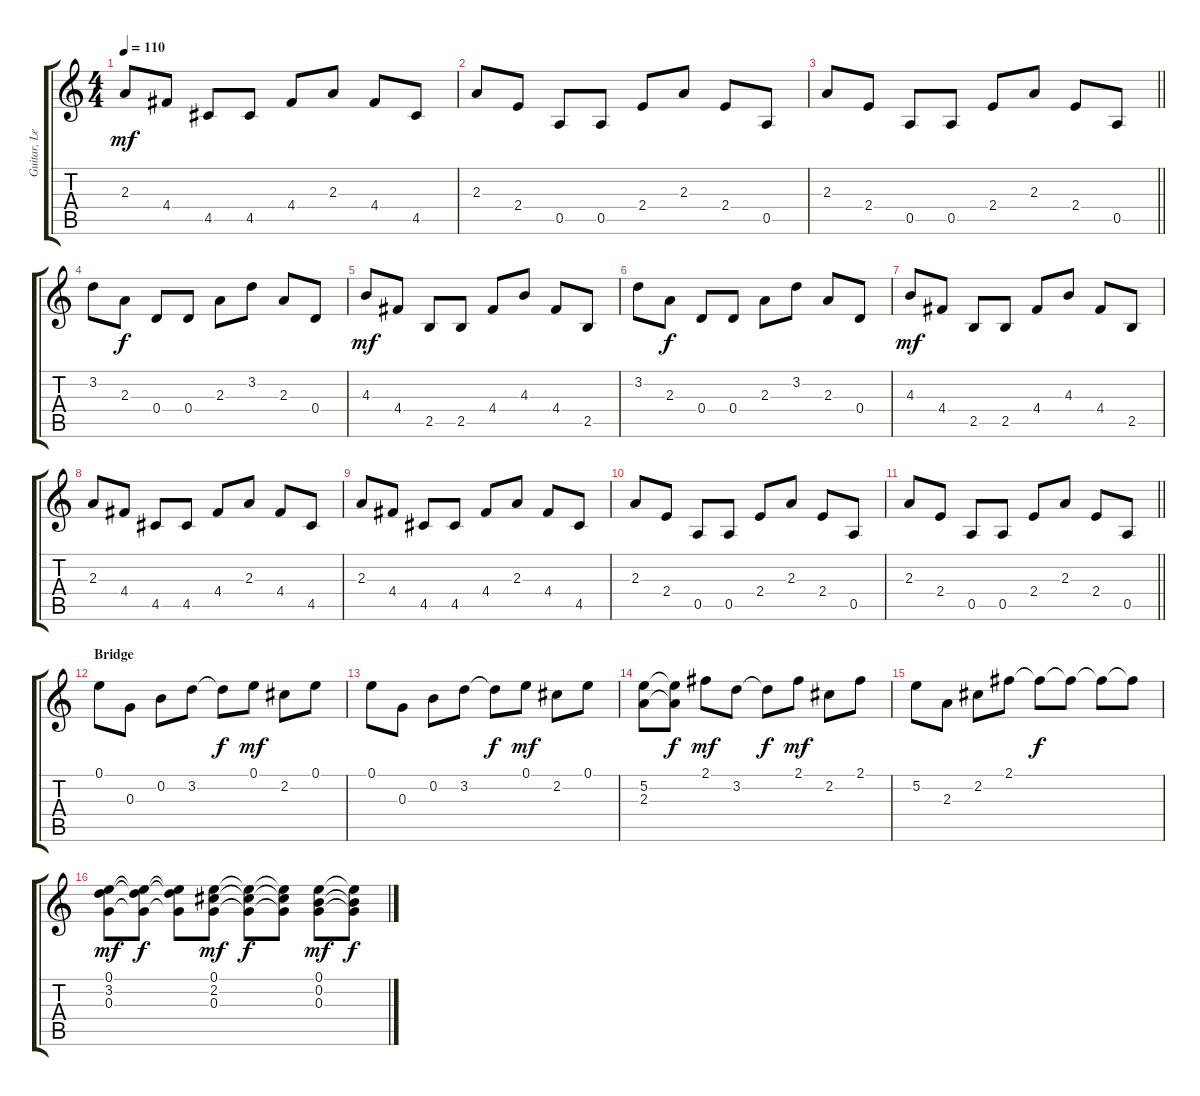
\track ("Guitar, Lead" "Guitar, Le") {mute instrument electricguitarclean}
\staff {score tabs}
\tuning (E4 B3 G3 D3 A2 E2) {hide}
\ts (4 4)
\tempo 110
\clef g2
\ks c
2.3.8{dy mf} 4.4.8 4.5.8 4.5.8 4.4.8 2.3.8 4.4.8 4.5.8 |
2.3.8 2.4.8 0.5.8 0.5.8 2.4.8 2.3.8 2.4.8 0.5.8 |
\barLineRight lightlight
2.3.8 2.4.8 0.5.8 0.5.8 2.4.8 2.3.8 2.4.8 0.5.8 |
3.2.8 2.3.8{dy f} 0.4.8 0.4.8 2.3.8 3.2.8 2.3.8 0.4.8 |
4.3.8{dy mf} 4.4.8 2.5.8 2.5.8 4.4.8 4.3.8 4.4.8 2.5.8 |
3.2.8 2.3.8{dy f} 0.4.8 0.4.8 2.3.8 3.2.8 2.3.8 0.4.8 |
4.3.8{dy mf} 4.4.8 2.5.8 2.5.8 4.4.8 4.3.8 4.4.8 2.5.8 |
2.3.8 4.4.8 4.5.8 4.5.8 4.4.8 2.3.8 4.4.8 4.5.8 |
2.3.8 4.4.8 4.5.8 4.5.8 4.4.8 2.3.8 4.4.8 4.5.8 |
2.3.8 2.4.8 0.5.8 0.5.8 2.4.8 2.3.8 2.4.8 0.5.8 |
\barLineRight lightlight
2.3.8 2.4.8 0.5.8 0.5.8 2.4.8 2.3.8 2.4.8 0.5.8 |
\section ("" "Bridge")
0.1.8 0.3.8 0.2.8 3.2.8 3.2{t}.8{dy f} 0.1.8{dy mf} 2.2.8 0.1.8 |
0.1.8 0.3.8 0.2.8 3.2.8 3.2{t}.8{dy f} 0.1.8{dy mf} 2.2.8 0.1.8 |
(5.2 2.3).8 (5.2{t} 2.3{t}).8{dy f} 2.1.8{dy mf} 3.2.8 3.2{t}.8{dy f} 2.1.8{dy mf} 2.2.8 2.1.8 |
5.2.8 2.3.8 2.2.8 2.1.8 2.1{t}.8{dy f} 2.1{t}.8 2.1{t}.8 2.1{t}.8 |
(0.1 3.2 0.3).8{dy mf} (0.1{t} 3.2{t} 0.3{t}).8{dy f} (0.1{t} 3.2{t} 0.3{t}).8 (0.1 2.2 0.3).8{dy mf} (0.1{t} 2.2{t} 0.3{t}).8{dy f} (0.1{t} 2.2{t} 0.3{t}).8 (0.1 0.2 0.3).8{dy mf} (0.1{t} 0.2{t} 0.3{t}).8{dy f}
